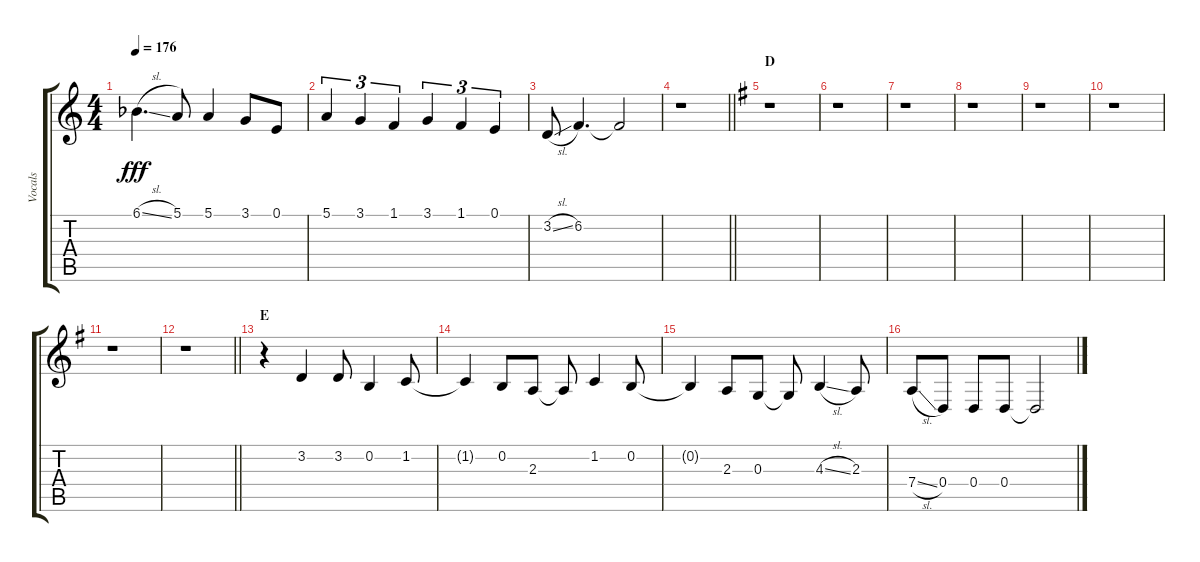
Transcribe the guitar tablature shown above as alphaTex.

\track ("Vocals" "Vocals") {instrument voiceoohs}
\staff {score tabs}
\tuning (E4 B3 G3 D3 A2 E2) {hide}
\ts (4 4)
\tempo 176
\clef g2
\ks c
6.1{sl acc b}.4{d dy fff} 5.1.8 5.1.4 3.1.8 0.1.8 |
5.1.4{tu (3 2)} 3.1.4{tu (3 2)} 1.1.4{tu (3 2)} 3.1.4{tu (3 2)} 1.1.4{tu (3 2)} 0.1.4{tu (3 2)} |
3.2{sl}.8 6.2.4{d} 6.2{t}.2 |
\barLineRight lightlight
r.1 |
\section ("" "D")
\ks g
r.1 |
r.1 |
r.1 |
r.1 |
r.1 |
r.1 |
r.1 |
\barLineRight lightlight
r.1 |
\section ("" "E")
r.4 3.2.4 3.2.8 0.2.4 1.2.8 |
1.2{t}.4 0.2.8 2.3.8 2.3{t}.8 1.2.4 0.2.8 |
0.2{t}.4 2.3.8 0.3.8 0.3{t}.8 4.3{sl}.4 2.3.8 |
7.4{sl}.8 0.4.8 0.4.8 0.4.8 0.4{t}.2
